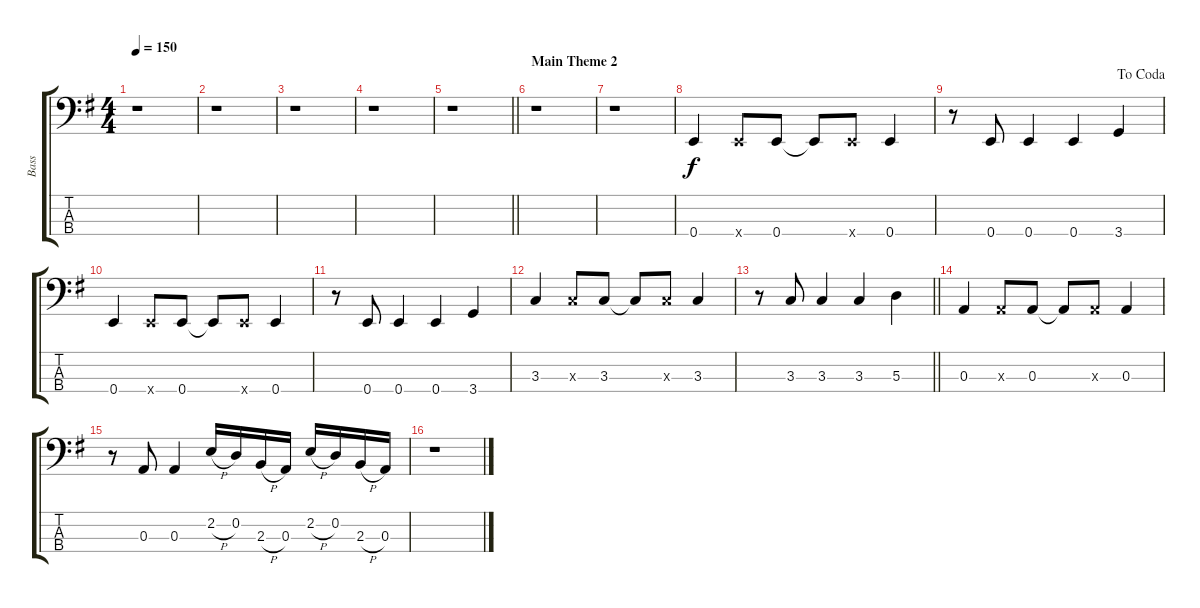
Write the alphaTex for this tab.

\track ("Bass" "Bass") {instrument electricbassfinger}
\staff {score tabs}
\tuning (G2 D2 A1 E1) {hide}
\ts (4 4)
\tempo 150
\clef f4
\ks g
r.1{dy f} |
r.1 |
r.1 |
r.1 |
\barLineRight lightlight
r.1 |
\section ("" "Main Theme 2")
r.1 |
r.1 |
0.4.4 0.4{x}.8 0.4.8 0.4{t}.8 0.4{x}.8 0.4.4 |
\jump dacoda
r.8 0.4.8 0.4.4 0.4.4 3.4.4 |
0.4.4 0.4{x}.8 0.4.8 0.4{t}.8 0.4{x}.8 0.4.4 |
r.8 0.4.8 0.4.4 0.4.4 3.4.4 |
3.3.4 3.3{x}.8 3.3.8 3.3{t}.8 3.3{x}.8 3.3.4 |
\barLineRight lightlight
r.8 3.3.8 3.3.4 3.3.4 5.3.4 |
0.3.4 0.3{x}.8 0.3.8 0.3{t}.8 0.3{x}.8 0.3.4 |
r.8 0.3.8 0.3.4 2.2{h}.16 0.2.16 2.3{h}.16 0.3.16 2.2{h}.16 0.2.16 2.3{h}.16 0.3.16 |
r.1
